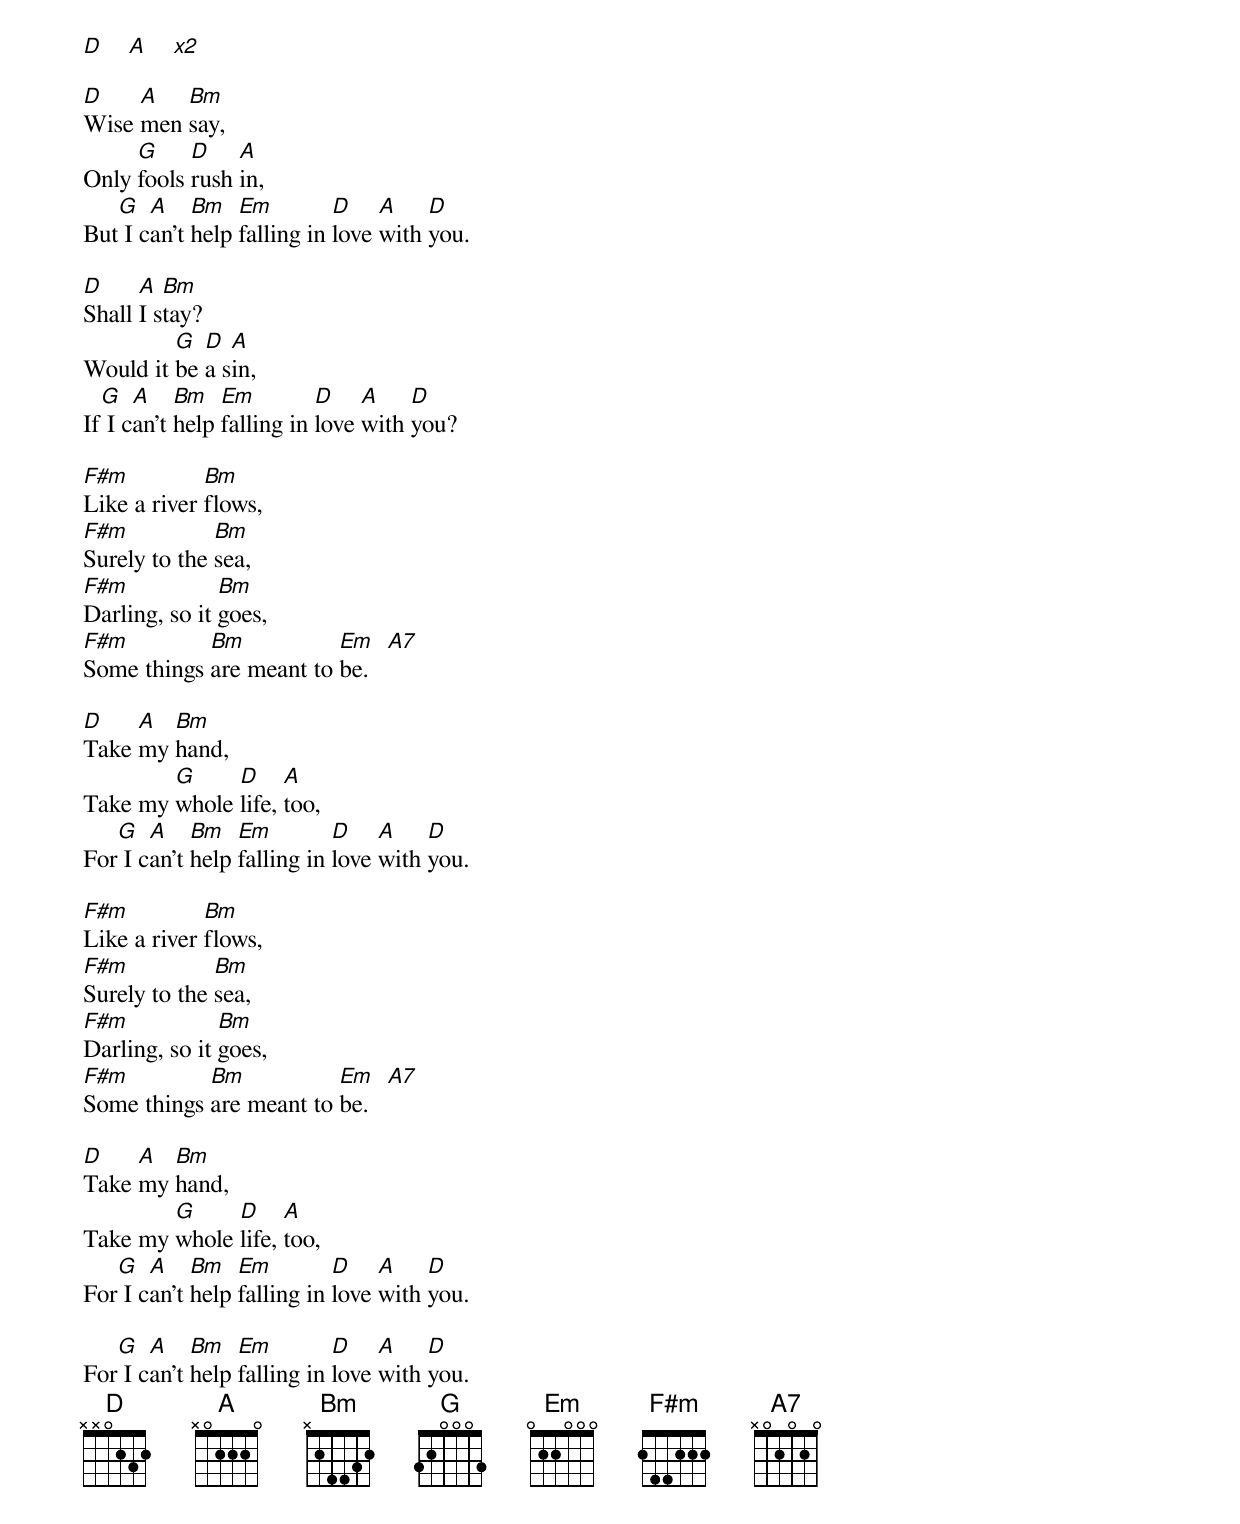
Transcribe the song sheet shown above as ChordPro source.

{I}
[D]    [A]    [x2]

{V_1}
[D]Wise [A]men [Bm]say,
Only [G]fools [D]rush [A]in,
But[G] I c[A]an't [Bm]help [Em]falling in [D]love [A]with [D]you.

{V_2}
[D]Shall [A]I s[Bm]tay?
Would it [G]be [D]a s[A]in,
If[G] I c[A]an't [Bm]help [Em]falling in [D]love [A]with [D]you?

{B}
[F#m]Like a river [Bm]flows,
[F#m]Surely to the [Bm]sea,
[F#m]Darling, so it [Bm]goes,
[F#m]Some things [Bm]are meant to [Em]be.   [A7]

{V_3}
[D]Take [A]my [Bm]hand,
Take my [G]whole [D]life, [A]too,
For[G] I c[A]an't [Bm]help [Em]falling in [D]love [A]with [D]you.

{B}
[F#m]Like a river [Bm]flows,
[F#m]Surely to the [Bm]sea,
[F#m]Darling, so it [Bm]goes,
[F#m]Some things [Bm]are meant to [Em]be.   [A7]

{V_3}
[D]Take [A]my [Bm]hand,
Take my [G]whole [D]life, [A]too,
For[G] I c[A]an't [Bm]help [Em]falling in [D]love [A]with [D]you.

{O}
For[G] I c[A]an't [Bm]help [Em]falling in [D]love [A]with [D]you.
